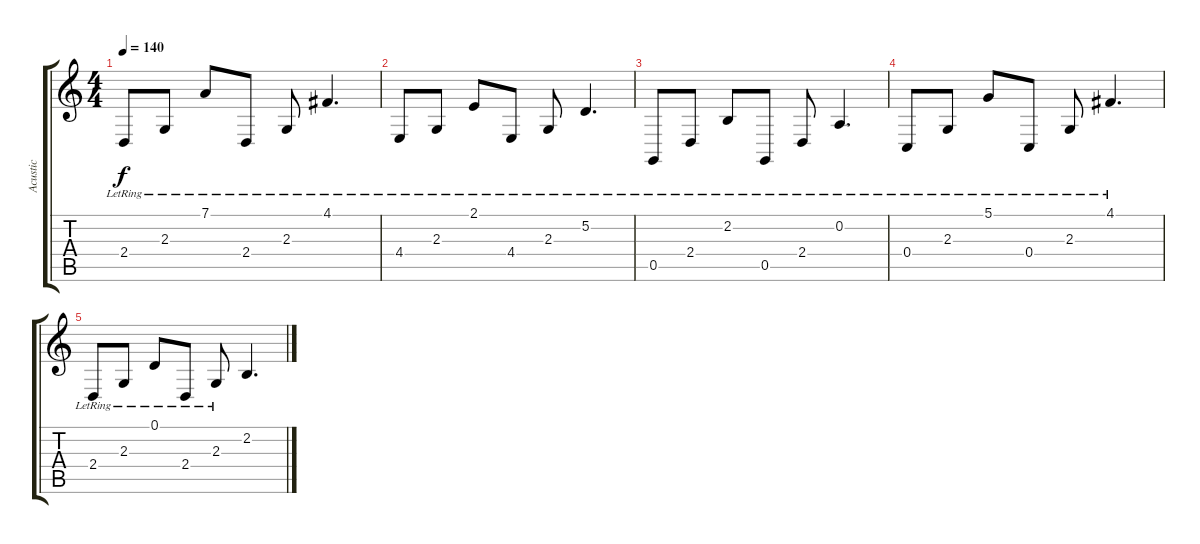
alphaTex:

\track ("Acustic" "Acustic") {instrument viola}
\staff {score tabs}
\tuning (D4 A3 F3 C3 G2 C2) {hide}
\ts (4 4)
\tempo 140
\clef g2
\ks c
2.4{lr}.8{dy f} 2.3{lr}.8 7.1{lr}.8 2.4{lr}.8 2.3{lr}.8 4.1{lr}.4{d} |
4.4{lr}.8 2.3{lr}.8 2.1{lr}.8 4.4{lr}.8 2.3{lr}.8 5.2{lr}.4{d} |
0.5{lr}.8 2.4{lr}.8 2.2{lr}.8 0.5{lr}.8 2.4{lr}.8 0.2{lr}.4{d} |
0.4{lr}.8 2.3{lr}.8 5.1{lr}.8 0.4{lr}.8 2.3{lr}.8 4.1{lr}.4{d} |
2.4{lr}.8 2.3{lr}.8 0.1{lr}.8 2.4{lr}.8 2.3{lr}.8 2.2.4{d}
